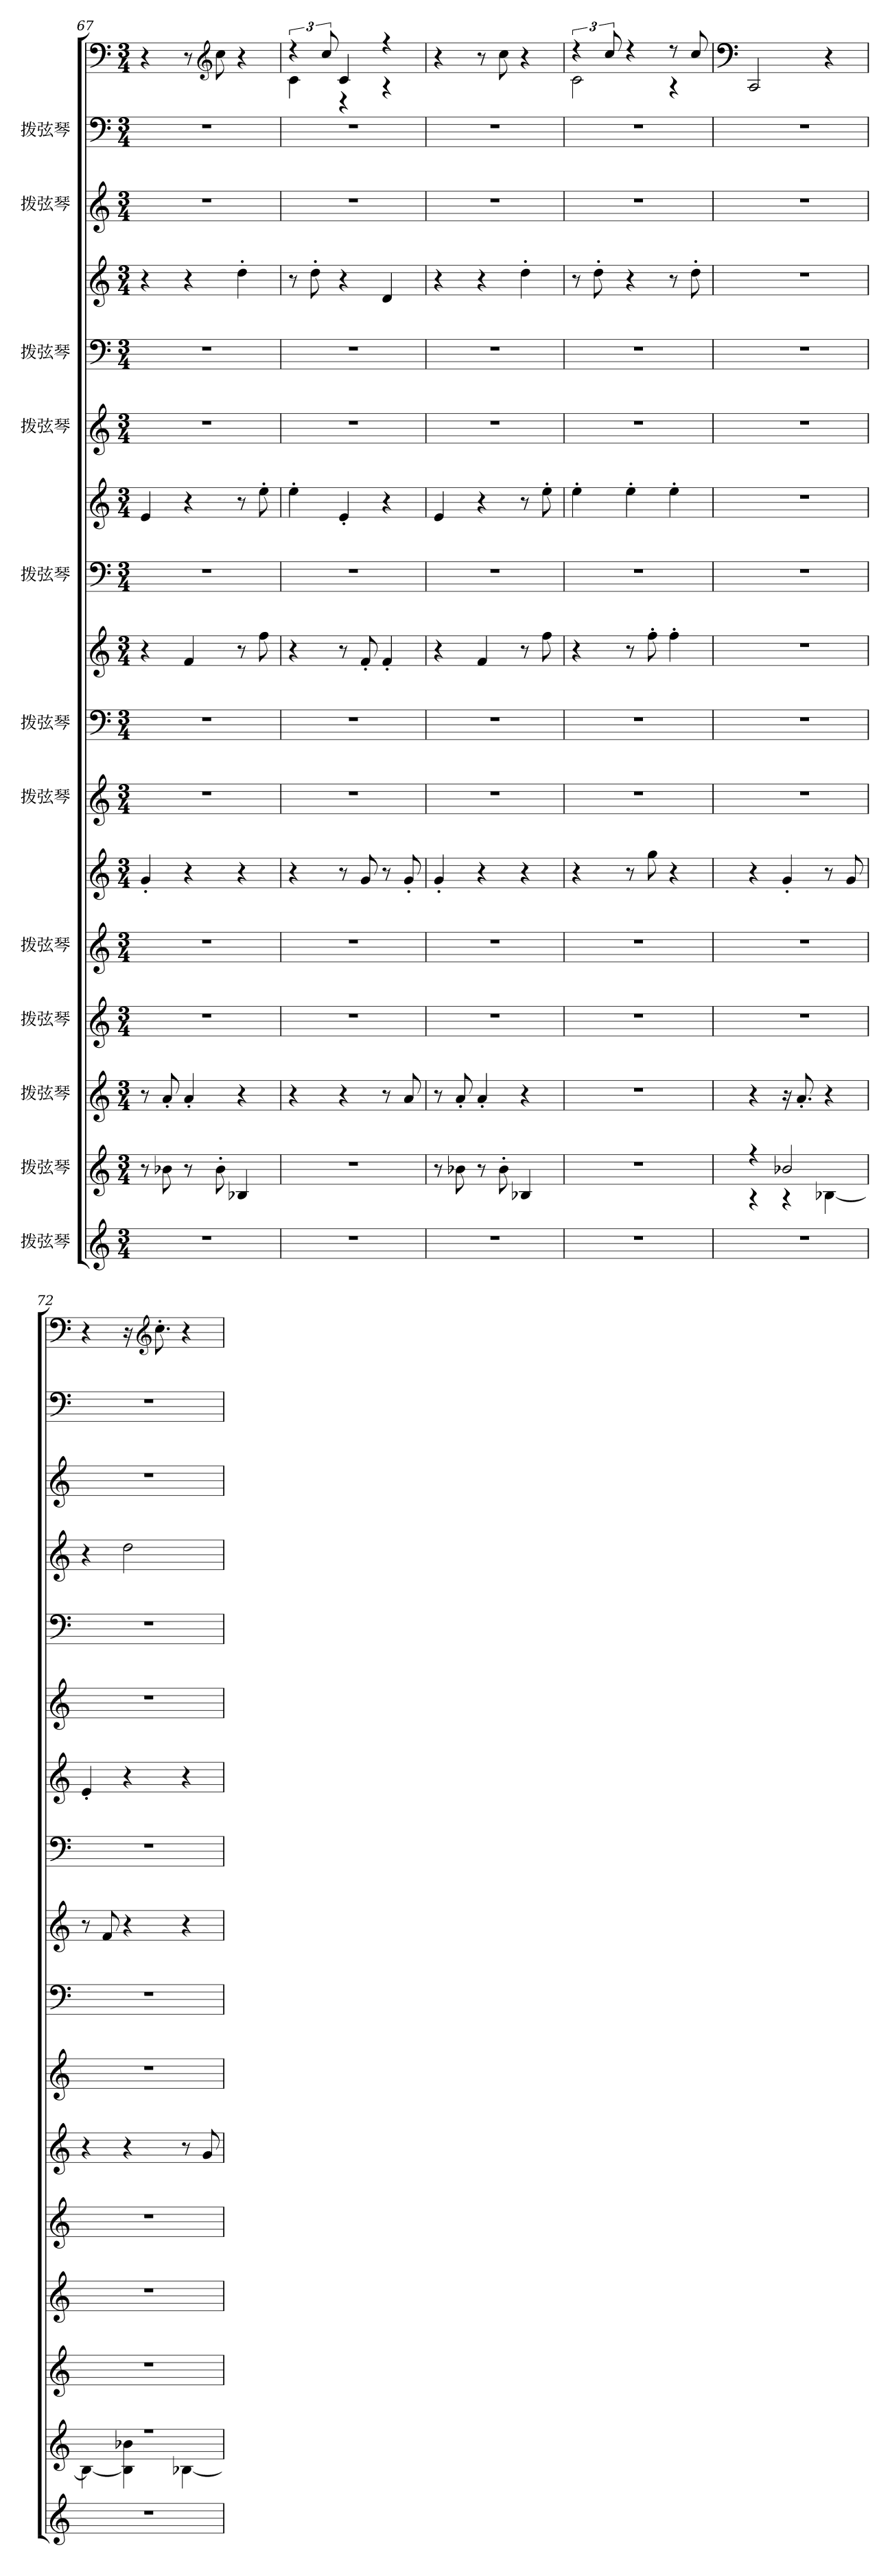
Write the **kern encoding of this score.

**kern	**kern	**kern	**kern	**kern	**kern	**kern	**kern	**kern	**kern	**kern	**kern	**kern	**kern	**kern	**kern	**kern
*part12	*part11	*part10	*part9	*part8	*part8	*part7	*part6	*part6	*part5	*part5	*part4	*part3	*part3	*part2	*part1	*part1
*staff17	*staff16	*staff15	*staff14	*staff13	*staff12	*staff11	*staff10	*staff9	*staff8	*staff7	*staff6	*staff5	*staff4	*staff3	*staff2	*staff1
*I"拨弦琴	*I"拨弦琴	*I"拨弦琴	*I"拨弦琴	*I"拨弦琴	*	*I"拨弦琴	*I"拨弦琴	*	*I"拨弦琴	*	*I"拨弦琴	*I"拨弦琴	*	*I"拨弦琴	*I"拨弦琴	*
*clefG2	*clefG2	*clefG2	*clefG2	*clefG2	*clefG2	*clefG2	*clefF4	*clefG2	*clefF4	*clefG2	*clefG2	*clefF4	*clefG2	*clefG2	*clefF4	*clefF4
*k[]	*k[]	*k[]	*k[]	*k[]	*k[]	*k[]	*k[]	*k[]	*k[]	*k[]	*k[]	*k[]	*k[]	*k[]	*k[]	*k[]
*M3/4	*M3/4	*M3/4	*M3/4	*M3/4	*M3/4	*M3/4	*M3/4	*M3/4	*M3/4	*M3/4	*M3/4	*M3/4	*M3/4	*M3/4	*M3/4	*M3/4
=67	=67	=67	=67	=67	=67	=67	=67	=67	=67	=67	=67	=67	=67	=67	=67	=67
2.r	8r	8r	2.r	2.r	4g'/	2.r	2.r	4r	2.r	4e/	2.r	2.r	4r	2.r	2.r	4r
.	8b-X\	8a'/	.	.	.	.	.	.	.	.	.	.	.	.	.	.
.	8r	4a'/	.	.	4r	.	.	4f/	.	4r	.	.	4r	.	.	8r
*	*	*	*	*	*	*	*	*	*	*	*	*	*	*	*	*clefG2
.	8b-'\	.	.	.	.	.	.	.	.	.	.	.	.	.	.	8cc\
.	4B-X/	4r	.	.	4r	.	.	8r	.	8r	.	.	4dd'\	.	.	4r
.	.	.	.	.	.	.	.	8ff\	.	8ee'\	.	.	.	.	.	.
=68	=68	=68	=68	=68	=68	=68	=68	=68	=68	=68	=68	=68	=68	=68	=68	=68
*	*	*	*	*	*	*	*	*	*	*	*	*	*	*	*	*^
2.r	2.r	4r	2.r	2.r	4r	2.r	2.r	4r	2.r	4ee'\	2.r	2.r	8r	2.r	2.r	6r	4c\
.	.	.	.	.	.	.	.	.	.	.	.	.	8dd'\	.	.	.	.
.	.	.	.	.	.	.	.	.	.	.	.	.	.	.	.	12cc/	.
.	.	4r	.	.	8r	.	.	8r	.	4e'/	.	.	4r	.	.	4c/	4r
.	.	.	.	.	8g/	.	.	8f'/	.	.	.	.	.	.	.	.	.
.	.	8r	.	.	8r	.	.	4f'/	.	4r	.	.	4d/	.	.	4r	4r
.	.	8a/	.	.	8g'/	.	.	.	.	.	.	.	.	.	.	.	.
*	*	*	*	*	*	*	*	*	*	*	*	*	*	*	*	*v	*v
=69	=69	=69	=69	=69	=69	=69	=69	=69	=69	=69	=69	=69	=69	=69	=69	=69
2.r	8r	8r	2.r	2.r	4g'/	2.r	2.r	4r	2.r	4e/	2.r	2.r	4r	2.r	2.r	4r
.	8b-X\	8a'/	.	.	.	.	.	.	.	.	.	.	.	.	.	.
.	8r	4a'/	.	.	4r	.	.	4f/	.	4r	.	.	4r	.	.	8r
.	8b-'\	.	.	.	.	.	.	.	.	.	.	.	.	.	.	8cc\
.	4B-X/	4r	.	.	4r	.	.	8r	.	8r	.	.	4dd'\	.	.	4r
.	.	.	.	.	.	.	.	8ff\	.	8ee'\	.	.	.	.	.	.
!!LO:PB:g=z
=70	=70	=70	=70	=70	=70	=70	=70	=70	=70	=70	=70	=70	=70	=70	=70	=70
*	*	*	*	*	*	*	*	*	*	*	*	*	*	*	*	*^
2.r	2.r	2.r	2.r	2.r	4r	2.r	2.r	4r	2.r	4ee'\	2.r	2.r	8r	2.r	2.r	6r	2c\
.	.	.	.	.	.	.	.	.	.	.	.	.	8dd'\	.	.	.	.
.	.	.	.	.	.	.	.	.	.	.	.	.	.	.	.	12cc/	.
.	.	.	.	.	8r	.	.	8r	.	4ee'\	.	.	4r	.	.	4r	.
.	.	.	.	.	8gg\	.	.	8ff'\	.	.	.	.	.	.	.	.	.
.	.	.	.	.	4r	.	.	4ff'\	.	4ee'\	.	.	8r	.	.	8r	4r
.	.	.	.	.	.	.	.	.	.	.	.	.	8dd'\	.	.	8cc/	.
*	*	*	*	*	*	*	*	*	*	*	*	*	*	*	*	*v	*v
=71	=71	=71	=71	=71	=71	=71	=71	=71	=71	=71	=71	=71	=71	=71	=71	=71
*	*	*	*	*	*	*	*	*	*	*	*	*	*	*	*	*clefF4
*	*^	*	*	*	*	*	*	*	*	*	*	*	*	*	*	*
2.r	4r	4r	4r	2.r	2.r	4r	2.r	2.r	2.r	2.r	2.r	2.r	2.r	2.r	2.r	2.r	2CC/
.	2b-X/	4r	16r	.	.	4g'/	.	.	.	.	.	.	.	.	.	.	.
.	.	.	8.a'/	.	.	.	.	.	.	.	.	.	.	.	.	.	.
.	.	[4B-X\	4r	.	.	8r	.	.	.	.	.	.	.	.	.	.	4r
.	.	.	.	.	.	8g/	.	.	.	.	.	.	.	.	.	.	.
=72	=72	=72	=72	=72	=72	=72	=72	=72	=72	=72	=72	=72	=72	=72	=72	=72	=72
2.r	2.r	4B-\_	2.r	2.r	2.r	4r	2.r	2.r	8r	2.r	4e'/	2.r	2.r	4r	2.r	2.r	4r
.	.	.	.	.	.	.	.	.	8f/	.	.	.	.	.	.	.	.
.	.	4B-\] 4b-X\	.	.	.	4r	.	.	4r	.	4r	.	.	2dd\	.	.	16r
*	*	*	*	*	*	*	*	*	*	*	*	*	*	*	*	*	*clefG2
.	.	.	.	.	.	.	.	.	.	.	.	.	.	.	.	.	8.cc'\
.	.	[4B-X\	.	.	.	8r	.	.	4r	.	4r	.	.	.	.	.	4r
.	.	.	.	.	.	8g/	.	.	.	.	.	.	.	.	.	.	.
*	*v	*v	*	*	*	*	*	*	*	*	*	*	*	*	*	*	*
=	=	=	=	=	=	=	=	=	=	=	=	=	=	=	=	=
*-	*-	*-	*-	*-	*-	*-	*-	*-	*-	*-	*-	*-	*-	*-	*-	*-
